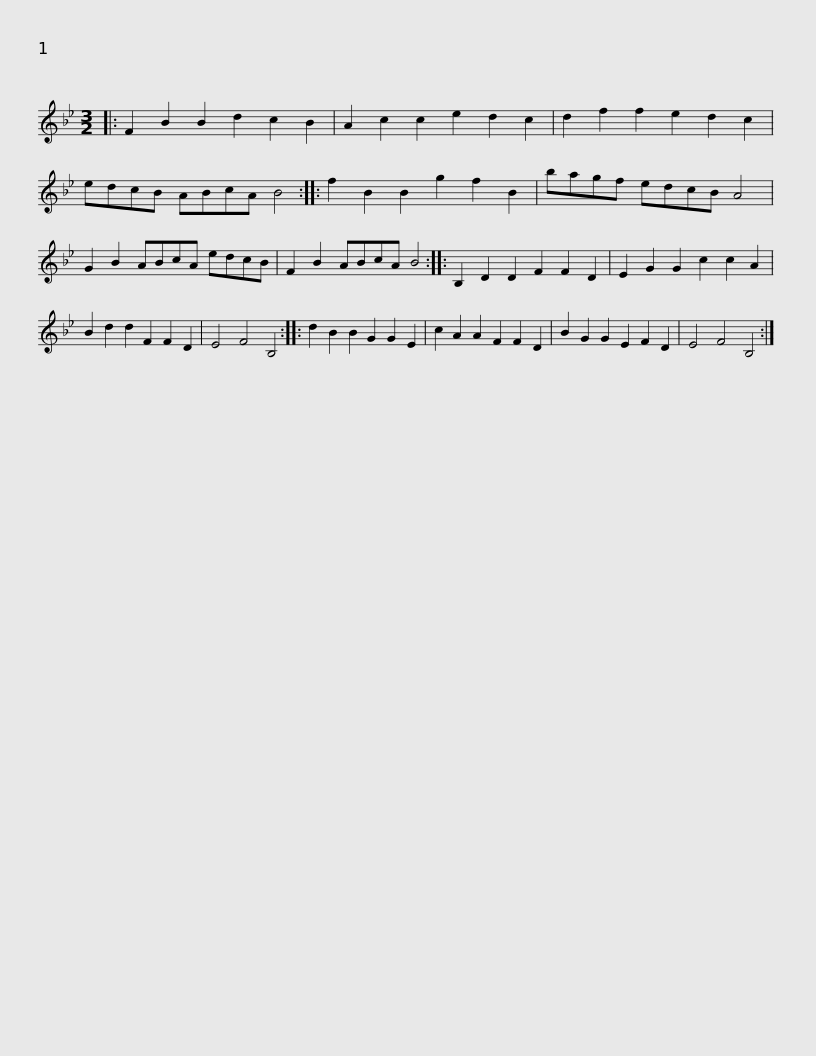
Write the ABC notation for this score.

X:1
L:1/8
M:3/2
I:linebreak $
K:Bb
V:1 treble
V:1
|: F2 B2 B2 d2 c2 B2 | A2 c2 c2 e2 d2 c2 | d2 f2 f2 e2 d2 c2 | edcB ABcA B4 :: f2 B2 B2 g2 f2 B2 |$ %5
 bagf edcB A4 | G2 B2 ABcA edcB | F2 B2 ABcA B4 :: B,2 D2 D2 F2 F2 D2 | E2 G2 G2 c2 c2 A2 |$ %10
 B2 d2 d2 F2 F2 D2 | E4 F4 B,4 :: d2 B2 B2 G2 G2 E2 | c2 A2 A2 F2 F2 D2 | B2 G2 G2 E2 F2 D2 | %15
 E4 F4 B,4 :| %16
